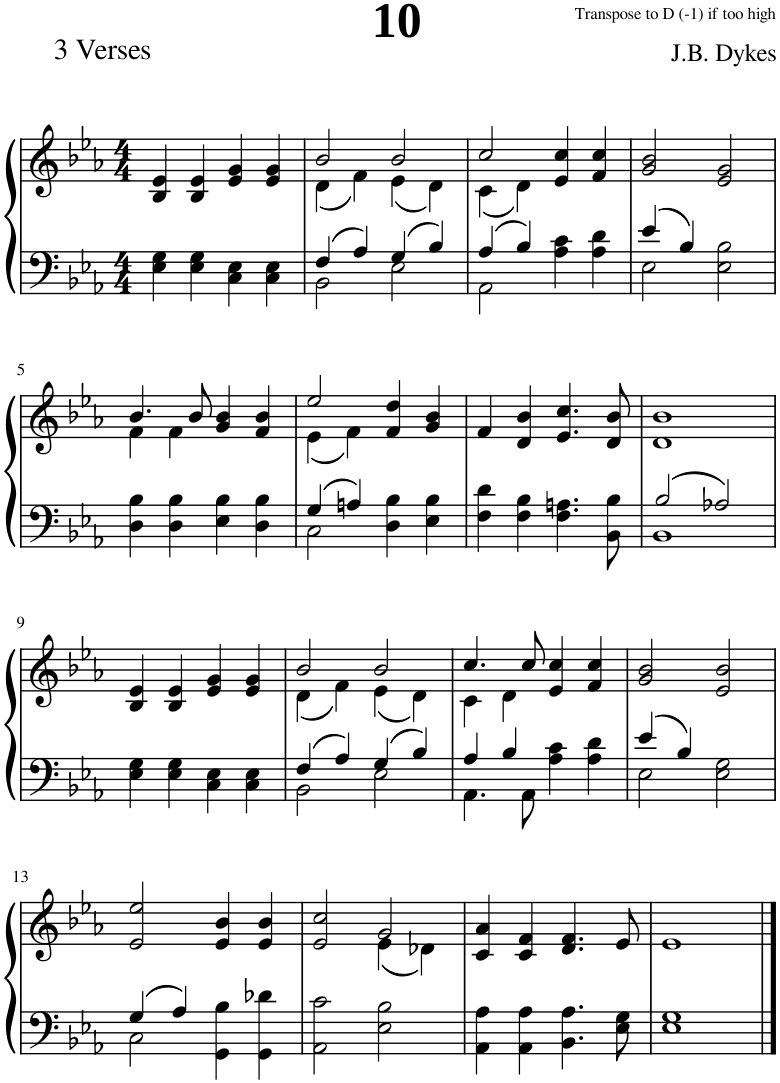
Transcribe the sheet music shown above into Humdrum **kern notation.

**kern	**kern
*part1	*part1
*staff2	*staff1
*I"Piano	*
*I'Pno.	*
*clefF4	*clefG2
*k[b-e-a-]	*k[b-e-a-]
*M4/4	*M4/4
=1	=1
4E-\ 4G\	4B-/ 4e-/
4E-\ 4G\	4B-/ 4e-/
4C\ 4E-\	4e-/ 4g/
4C\ 4E-\	4e-/ 4g/
=2	=2
*^	*^
4F/	2BB-\	2b-/	(4d\
4A-/	.	.	4f\)
4G/	2E-\	2b-/	(4e-\
4B-/	.	.	4d\)
=3	=3	=3	=3
4A-/	2AA-\	2cc/	(4c\
4B-/	.	.	4d\)
2ryy	4A-\ 4c\	4e-/ 4cc/	2ryy
.	4A-\ 4d\	4f/ 4cc/	.
*	*	*v	*v
=4	=4	=4
4e-/	2E-\	2g/ 2b-/
4B-/	.	.
2ryy	2E-\ 2B-\	2e-/ 2g/
*v	*v	*
!!LO:LB:g=z
=5	=5
*	*^
4D\ 4B-\	4.b-/	4f\
4D\ 4B-\	.	4f\
.	8b-/	.
4E-\ 4B-\	4g/ 4b-/	2ryy
4D\ 4B-\	4f/ 4b-/	.
=6	=6	=6
*^	*	*
4G/	2C\	2ee-/	(4e-\
4An/	.	.	4f\)
2ryy	4D\ 4B-\	4f/ 4dd/	2ryy
.	4E-\ 4B-\	4g/ 4b-/	.
*v	*v	*	*
*	*v	*v
=7	=7
4F\ 4d\	4f/
4F\ 4B-\	4d/ 4b-/
4.F\ 4.An\	4.e-/ 4.cc/
8BB-\ 8B-\	8d/ 8b-/
=8	=8
*^	*
2B-/	1BB-	1d 1b-
2A-X/	.	.
*v	*v	*
!!LO:LB:g=z
=9	=9
4E-\ 4G\	4B-/ 4e-/
4E-\ 4G\	4B-/ 4e-/
4C\ 4E-\	4e-/ 4g/
4C\ 4E-\	4e-/ 4g/
=10	=10
*^	*^
4F/	2BB-\	2b-/	(4d\
4A-/	.	.	4f\)
4G/	2E-\	2b-/	(4e-\
4B-/	.	.	4d\)
=11	=11	=11	=11
4A-/	4.AA-\	4.cc/	4c\
4B-/	.	.	4d\
.	8AA-\	8cc/	.
2ryy	4A-\ 4c\	4e-/ 4cc/	2ryy
.	4A-\ 4d\	4f/ 4cc/	.
*	*	*v	*v
=12	=12	=12
4e-/	2E-\	2g/ 2b-/
4B-/	.	.
2ryy	2E-\ 2G\	2e-/ 2b-/
!!LO:LB:g=z
=13	=13	=13
4G/	2C\	2e-/ 2ee-/
4A-/	.	.
2ryy	4GG\ 4B-\	4e-/ 4b-/
.	4GG\ 4d-X\	4e-/ 4b-/
*v	*v	*
=14	=14
*	*^
2AA-\ 2c\	2e-/ 2cc/	2ryy
2E-\ 2B-\	2g/	(4e-\
.	.	4d-X\)
*	*v	*v
=15	=15
4AA-\ 4A-\	4c/ 4a-/
4AA-\ 4A-\	4c/ 4f/
4.BB-\ 4.A-\	4.d/ 4.f/
8E-\ 8G\	8e-/
=16	=16
1E- 1G	1e-
==	==
*-	*-
